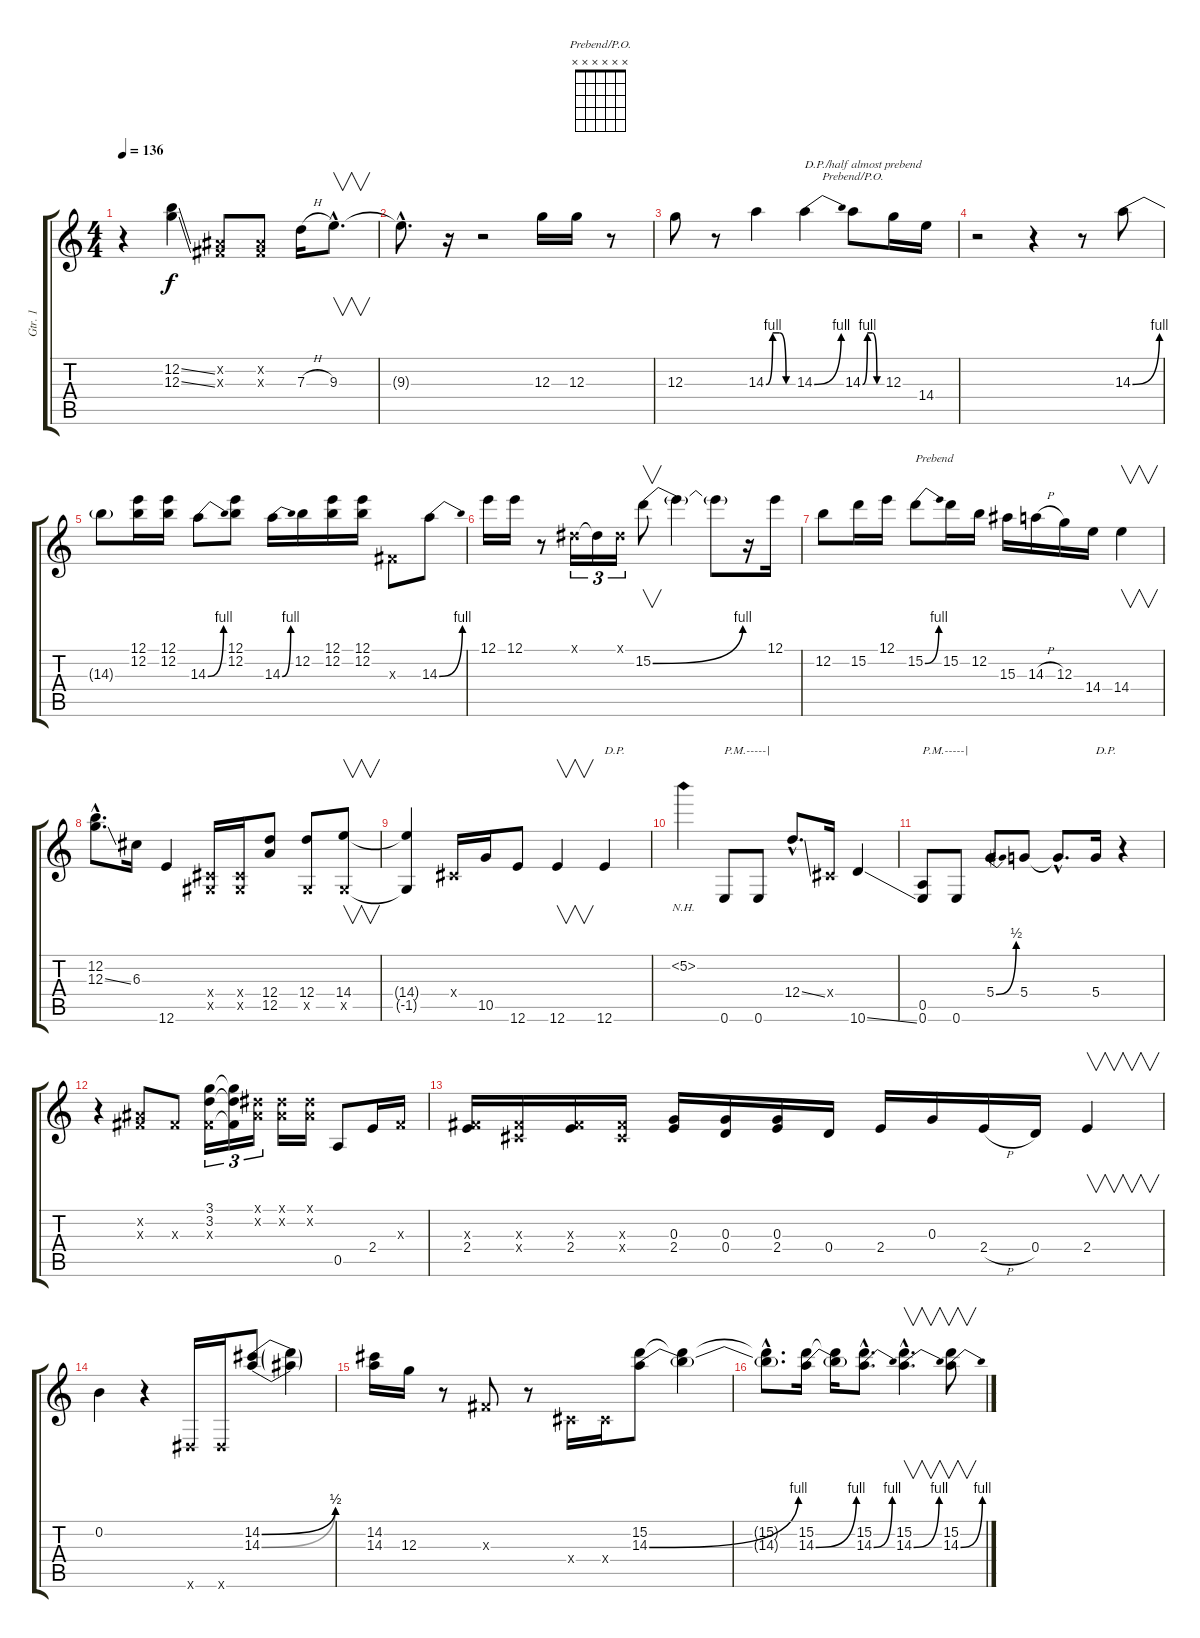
\track ("Gtr. 1" "Gtr. 1") {instrument overdrivenguitar}
\staff {score tabs}
\tuning (E4 B3 G3 D3 A2 E2) {hide}
\chord ("Prebend/P.O." x x x x x x) {firstfret 0}
\ts (4 4)
\tempo 136
\clef g2
\ks c
r.4{dy f} (12.2{ss} 12.3{ss}).4 (-1.2{x} -1.3{x}).8 (-1.2{x} -1.3{x}).8 7.3{h}.16 9.3{hac}.8{v d} |
9.3{hac t}.8{d} r.16 r.2 12.3.16 12.3.16 r.8 |
12.3.8 r.8 14.3{be (custom 0 0 15 4 30 4 45 0 60 0)}.4 14.3{be (bend 0 0 60 4)}.4{txt "D.P./half almost prebend"} 14.3{be (custom 0 0 15 4 30 4 45 0 60 0)}.8{ch "Prebend/P.O."} 12.3.16 14.4.16 |
r.2 r.4 r.8 14.3{be (bend 0 0 60 4)}.8 |
14.3{t}.8 (12.1 12.2).16 (12.1 12.2).16 14.3{be (bend 0 0 60 4)}.8 (12.1 12.2).8 14.3{be (bend 0 0 60 4)}.16 12.2.16 (12.1 12.2).16 (12.1 12.2).16 -1.3{x}.8 14.3{be (bend 0 0 60 4)}.8 |
12.1.16 12.1.16 r.8 -1.1{x}.16{tu (3 2)} -1.1{t}.16{tu (3 2)} -1.1{x}.16{tu (3 2)} 15.2{be (bend 0 0 60 4)}.8{v} 15.2{t}.4 15.2{t}.8 r.16 12.1.16 |
12.2.8 15.2.16 12.1.16 15.2{be (bend 0 0 60 4)}.8{txt "Prebend"} 15.2.16 12.2.16 15.3.16 14.3{h}.16 12.3.16 14.4.16 14.4.4{v} |
(12.2{hac} 12.3{ss hac}).8{d} 6.3.16 12.6.4 (-1.4{x} -1.5{x}).16 (-1.4{x} -1.5{x}).16 (12.4 12.5).8 (12.4 -1.5{x}).8 (14.4 -1.5{x}).8{v} |
(14.4{t} -1.5{t}).4 -1.4{x}.16 10.5.16 12.6.8 12.6.4{v} 12.6.4{txt "D.P."} |
5.2{nh}.4 0.6.8{txt "P.M.-----|"} 0.6.8 12.4{ss hac}.8{d} -1.4{x}.16 10.6{ss}.4 |
(0.5 0.6).8{txt "P.M.-----|"} 0.6.8 5.4{be (bend 0 0 60 2)}.8 5.4.8 5.4{hac t}.8{d} 5.4.16{txt "D.P."} r.4 |
r.4 (-1.2{x} -1.3{x}).8 -1.3{x}.8 (3.1 3.2 -1.3{x}).16{tu (3 2)} (3.1{t} 3.2{t} -1.3{t}).16{tu (3 2)} (-1.1{x} -1.2{x}).16{tu (3 2)} (-1.1{x} -1.2{x}).16 (-1.1{x} -1.2{x}).16 0.5.8 2.4.16 -1.3{x}.16 |
(-1.3{x} 2.4).16 (-1.3{x} -1.4{x}).16 (-1.3{x} 2.4).16 (-1.3{x} -1.4{x}).16 (0.3 2.4).16 (0.3 0.4).16 (0.3 2.4).16 0.4.16 2.4.16 0.3.16 2.4{h}.16 0.4.16 2.4.4{v} |
0.2.4 r.4 -1.6{x}.16 -1.6{x}.16 (14.2{be (bend 0 0 60 2)} 14.3{be (bend 0 0 60 2)}).8 (14.2{t} 14.3{t}).4 |
(14.2 14.3).16 12.3.16 r.8 -1.3{x}.8 r.8 -1.4{x}.16 -1.4{x}.16 (15.2 14.3{be (bend 0 0 60 4)}).8 (15.2{t} 14.3{t}).4 |
(15.2{hac t} 14.3{hac t}).8{d} (15.2 14.3{be (bend 0 0 60 4)}).16 (15.2{t} 14.3{t}).16 (15.2{hac} 14.3{be (bend 0 0 60 4) hac}).8{d} (15.2{hac} 14.3{be (bend 0 0 60 4) hac}).4{v d} (15.2 14.3{be (bend 0 0 60 4)}).8{v}
